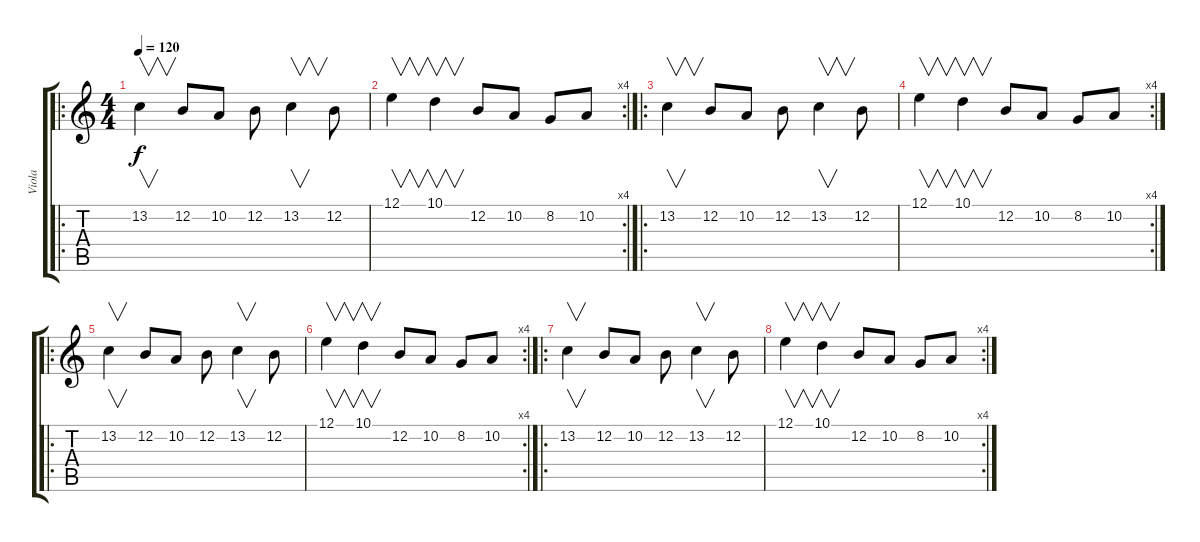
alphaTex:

\track ("Viola" "Viola") {instrument viola}
\staff {score tabs}
\tuning (E4 B3 G3 D3 A2 E2) {hide}
\ro
\ts (4 4)
\tempo 120
\clef g2
\ks c
13.2.4{v dy f} 12.2.8 10.2.8 12.2.8 13.2.4{v} 12.2.8 |
\rc 4
12.1.4{v} 10.1.4{v} 12.2.8 10.2.8 8.2.8 10.2.8 |
\ro
13.2.4{v} 12.2.8 10.2.8 12.2.8 13.2.4{v} 12.2.8 |
\rc 4
12.1.4{v} 10.1.4{v} 12.2.8 10.2.8 8.2.8 10.2.8 |
\ro
13.2.4{v} 12.2.8 10.2.8 12.2.8 13.2.4{v} 12.2.8 |
\rc 4
12.1.4{v} 10.1.4{v} 12.2.8 10.2.8 8.2.8 10.2.8 |
\ro
13.2.4{v} 12.2.8 10.2.8 12.2.8 13.2.4{v} 12.2.8 |
\rc 4
12.1.4{v} 10.1.4{v} 12.2.8 10.2.8 8.2.8 10.2.8
